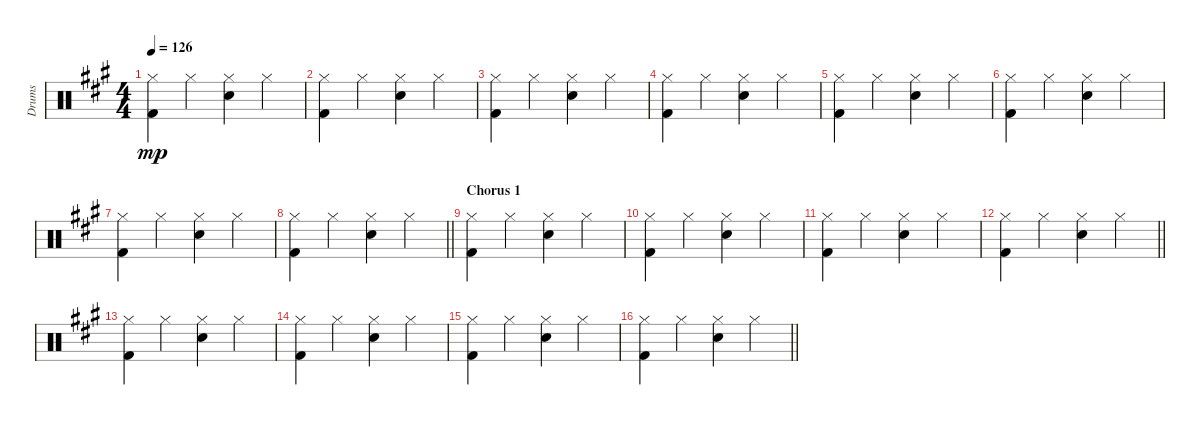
\track ("Drums" "Drums") {instrument percussion}
\staff {score}
\articulation defaults
\ts (4 4)
\section ("" "")
\tempo 126
\clef neutral
\ks a
("Hi-Hat (closed)" "Kick (hit) 2").4{dy mp} "Hi-Hat (closed)".4 ("Hi-Hat (closed)" "Snare (hit) 2").4 "Hi-Hat (closed)".4 |
("Hi-Hat (closed)" "Kick (hit) 2").4 "Hi-Hat (closed)".4 ("Hi-Hat (closed)" "Snare (hit) 2").4 "Hi-Hat (closed)".4 |
("Hi-Hat (closed)" "Kick (hit) 2").4 "Hi-Hat (closed)".4 ("Hi-Hat (closed)" "Snare (hit) 2").4 "Hi-Hat (closed)".4 |
("Hi-Hat (closed)" "Kick (hit) 2").4 "Hi-Hat (closed)".4 ("Hi-Hat (closed)" "Snare (hit) 2").4 "Hi-Hat (closed)".4 |
("Hi-Hat (closed)" "Kick (hit) 2").4 "Hi-Hat (closed)".4 ("Hi-Hat (closed)" "Snare (hit) 2").4 "Hi-Hat (closed)".4 |
("Hi-Hat (closed)" "Kick (hit) 2").4 "Hi-Hat (closed)".4 ("Hi-Hat (closed)" "Snare (hit) 2").4 "Hi-Hat (closed)".4 |
("Hi-Hat (closed)" "Kick (hit) 2").4 "Hi-Hat (closed)".4 ("Hi-Hat (closed)" "Snare (hit) 2").4 "Hi-Hat (closed)".4 |
\barLineRight lightlight
("Hi-Hat (closed)" "Kick (hit) 2").4 "Hi-Hat (closed)".4 ("Hi-Hat (closed)" "Snare (hit) 2").4 "Hi-Hat (closed)".4 |
\section ("" "Chorus 1")
("Hi-Hat (closed)" "Kick (hit) 2").4 "Hi-Hat (closed)".4 ("Hi-Hat (closed)" "Snare (hit) 2").4 "Hi-Hat (closed)".4 |
("Hi-Hat (closed)" "Kick (hit) 2").4 "Hi-Hat (closed)".4 ("Hi-Hat (closed)" "Snare (hit) 2").4 "Hi-Hat (closed)".4 |
("Hi-Hat (closed)" "Kick (hit) 2").4 "Hi-Hat (closed)".4 ("Hi-Hat (closed)" "Snare (hit) 2").4 "Hi-Hat (closed)".4 |
\barLineRight lightlight
("Hi-Hat (closed)" "Kick (hit) 2").4 "Hi-Hat (closed)".4 ("Hi-Hat (closed)" "Snare (hit) 2").4 "Hi-Hat (closed)".4 |
("Hi-Hat (closed)" "Kick (hit) 2").4 "Hi-Hat (closed)".4 ("Hi-Hat (closed)" "Snare (hit) 2").4 "Hi-Hat (closed)".4 |
("Hi-Hat (closed)" "Kick (hit) 2").4 "Hi-Hat (closed)".4 ("Hi-Hat (closed)" "Snare (hit) 2").4 "Hi-Hat (closed)".4 |
("Hi-Hat (closed)" "Kick (hit) 2").4 "Hi-Hat (closed)".4 ("Hi-Hat (closed)" "Snare (hit) 2").4 "Hi-Hat (closed)".4 |
\barLineRight lightlight
("Hi-Hat (closed)" "Kick (hit) 2").4 "Hi-Hat (closed)".4 ("Hi-Hat (closed)" "Snare (hit) 2").4 "Hi-Hat (closed)".4
